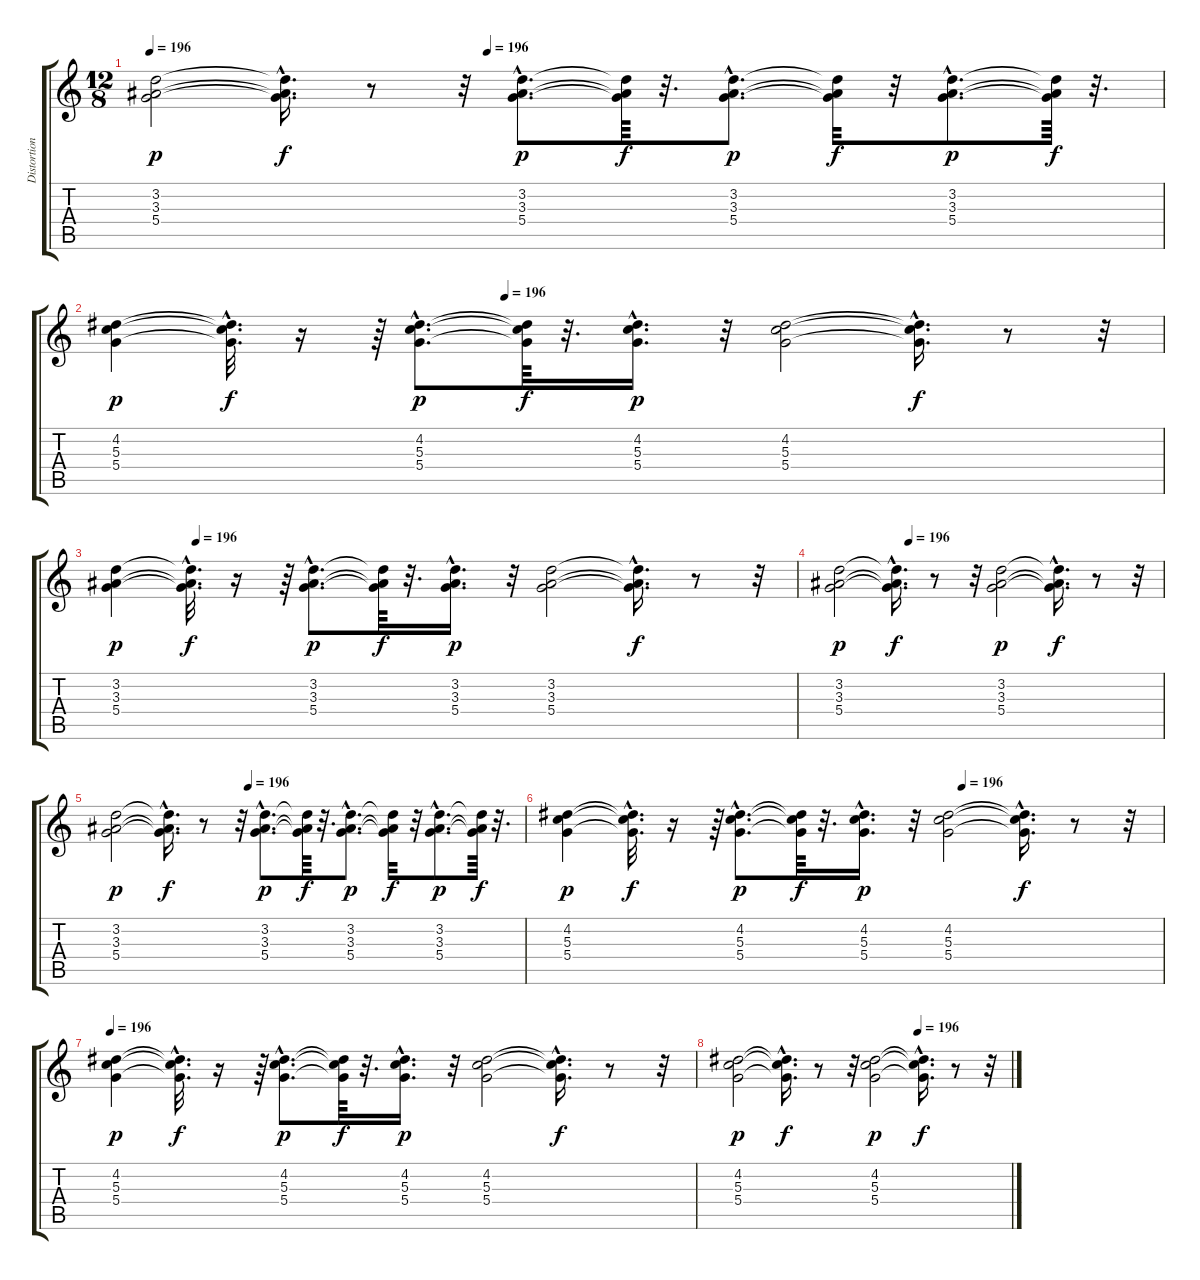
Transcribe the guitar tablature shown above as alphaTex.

\track ("Distortion" "Distortion") {instrument distortionguitar}
\staff {score tabs}
\tuning (E4 B3 G3 D3 A2 E2) {hide}
\ts (12 8)
\tempo 196
\tempo (196 0.3333333333333333)
\clef g2
\ks c
(3.2 3.3 5.4).2{dy p} (3.2{hac t} 3.3{hac t} 5.4{hac t}).16{d dy f} r.8 r.32 (3.2{hac} 3.3{hac} 5.4{hac}).8{d dy p} (3.2{t} 3.3{t} 5.4{t}).64{dy f} r.32{d} (3.2{hac} 3.3{hac} 5.4{hac}).8{d dy p} (3.2{t} 3.3{t} 5.4{t}).32{dy f} r.32 (3.2{hac} 3.3{hac} 5.4{hac}).8{d dy p} (3.2{t} 3.3{t} 5.4{t}).64{dy f} r.32{d} |
\tempo (196 0.375)
(4.2 5.3 5.4).4{dy p} (4.2{hac t} 5.3{hac t} 5.4{hac t}).32{d dy f} r.16 r.64 (4.2{hac} 5.3{hac} 5.4{hac}).8{d dy p} (4.2{t} 5.3{t} 5.4{t}).64{dy f} r.32{d} (4.2{hac} 5.3{hac} 5.4{hac}).16{d dy p} r.32 (4.2 5.3 5.4).2 (4.2{hac t} 5.3{hac t} 5.4{hac t}).16{d dy f} r.8 r.32 |
\tempo (196 0.125)
(3.2 3.3 5.4).4{dy p} (3.2{hac t} 3.3{hac t} 5.4{hac t}).32{d dy f} r.16 r.64 (3.2{hac} 3.3{hac} 5.4{hac}).8{d dy p} (3.2{t} 3.3{t} 5.4{t}).64{dy f} r.32{d} (3.2{hac} 3.3{hac} 5.4{hac}).16{d dy p} r.32 (3.2 3.3 5.4).2 (3.2{hac t} 3.3{hac t} 5.4{hac t}).16{d dy f} r.8 r.32 |
\tempo (196 0.22916666666666666)
(3.2 3.3 5.4).2{dy p} (3.2{hac t} 3.3{hac t} 5.4{hac t}).16{d dy f} r.8 r.32 (3.2 3.3 5.4).2{dy p} (3.2{hac t} 3.3{hac t} 5.4{hac t}).16{d dy f} r.8 r.32 |
\tempo (196 0.3333333333333333)
(3.2 3.3 5.4).2{dy p} (3.2{hac t} 3.3{hac t} 5.4{hac t}).16{d dy f} r.8 r.32 (3.2{hac} 3.3{hac} 5.4{hac}).8{d dy p} (3.2{t} 3.3{t} 5.4{t}).64{dy f} r.32{d} (3.2{hac} 3.3{hac} 5.4{hac}).8{d dy p} (3.2{t} 3.3{t} 5.4{t}).32{dy f} r.32 (3.2{hac} 3.3{hac} 5.4{hac}).8{d dy p} (3.2{t} 3.3{t} 5.4{t}).64{dy f} r.32{d} |
\tempo (196 0.6666666666666666)
(4.2 5.3 5.4).4{dy p} (4.2{hac t} 5.3{hac t} 5.4{hac t}).32{d dy f} r.16 r.64 (4.2{hac} 5.3{hac} 5.4{hac}).8{d dy p} (4.2{t} 5.3{t} 5.4{t}).64{dy f} r.32{d} (4.2{hac} 5.3{hac} 5.4{hac}).16{d dy p} r.32 (4.2 5.3 5.4).2 (4.2{hac t} 5.3{hac t} 5.4{hac t}).16{d dy f} r.8 r.32 |
\tempo 196
(4.2 5.3 5.4).4{dy p} (4.2{hac t} 5.3{hac t} 5.4{hac t}).32{d dy f} r.16 r.64 (4.2{hac} 5.3{hac} 5.4{hac}).8{d dy p} (4.2{t} 5.3{t} 5.4{t}).64{dy f} r.32{d} (4.2{hac} 5.3{hac} 5.4{hac}).16{d dy p} r.32 (4.2 5.3 5.4).2 (4.2{hac t} 5.3{hac t} 5.4{hac t}).16{d dy f} r.8 r.32 |
\tempo (196 0.6666666666666666)
(4.2 5.3 5.4).2{dy p} (4.2{hac t} 5.3{hac t} 5.4{hac t}).16{d dy f} r.8 r.32 (4.2 5.3 5.4).2{dy p} (4.2{hac t} 5.3{hac t} 5.4{hac t}).16{d dy f} r.8 r.32
